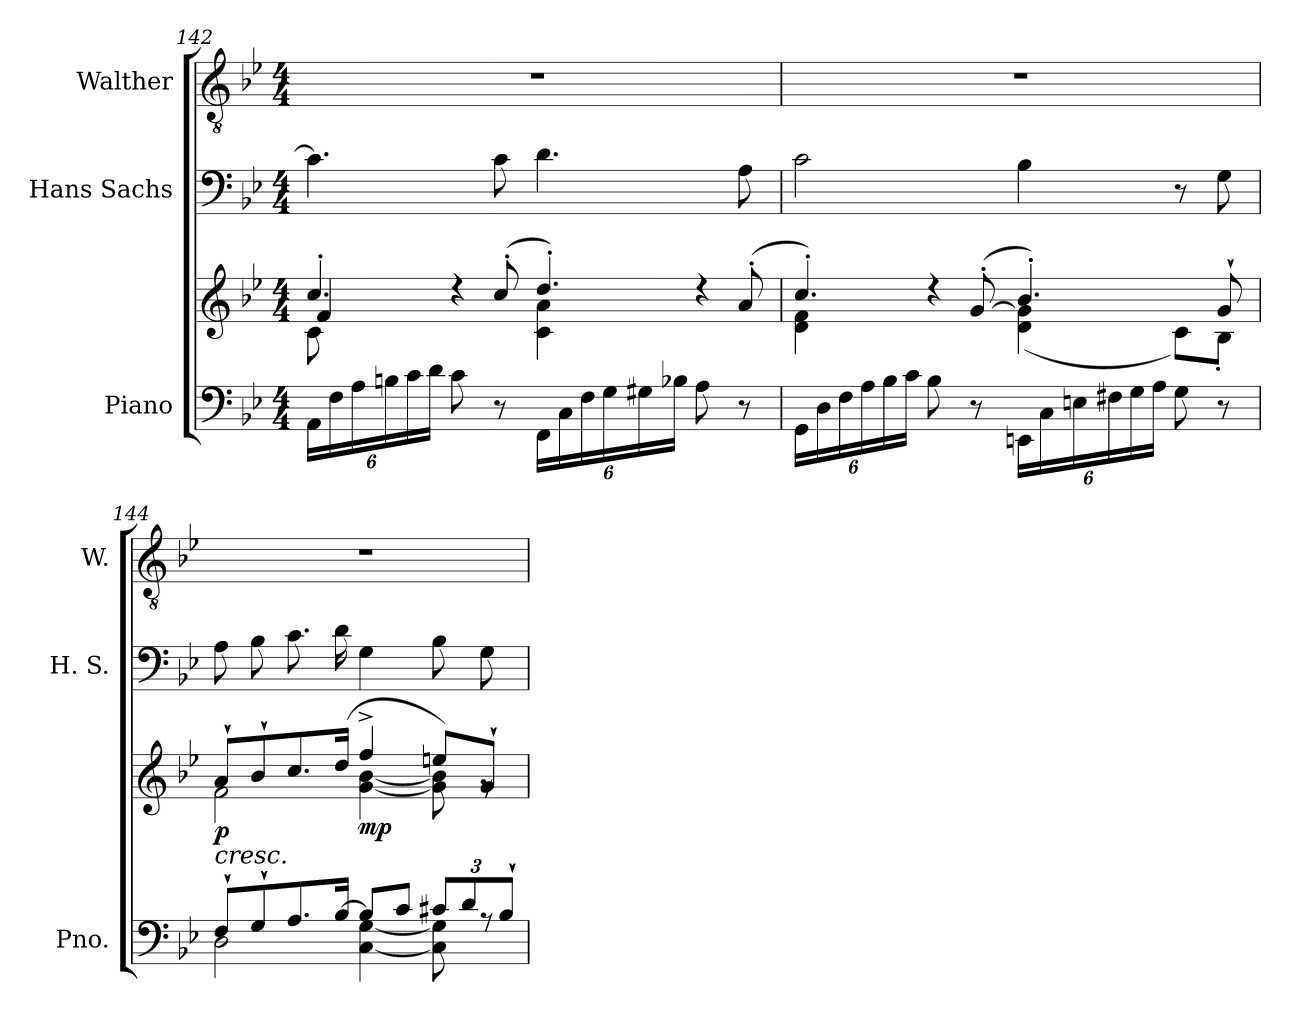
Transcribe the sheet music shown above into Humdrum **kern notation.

**kern	**kern	**dynam	**kern	**kern
*part3	*part3	*part3	*part2	*part1
*staff4	*staff3	*staff3/4	*staff2	*staff1
*I"Piano	*	*	*I"Hans Sachs	*I"Walther
*I'Pno.	*	*	*I'H. S.	*I'W.
!!LO:PB:g=z
*clefF4	*clefG2	*	*clefF4	*clefGv2
*k[b-e-]	*k[b-e-]	*	*k[b-e-]	*k[b-e-]
*M4/4	*M4/4	*	*M4/4	*M4/4
*Xbrackettup	*	*	*	*
=142	=142	=142	=142	=142
*	*^	*	*	*
*	*	*^	*	*	*
24AA\LL	4.cc'/	8c\	4f/	.	4.c\]	1r
24F\	.	.	.	.	.	.
24A\	.	.	.	.	.	.
24Bn\	.	8ryy	.	.	.	.
24c\	.	.	.	.	.	.
24d\JJ	.	.	.	.	.	.
8c\	.	4rdd	2.ryy	.	.	.
8r	(>8cc'/	.	.	.	8c\	.
24FF\LL	4.dd'/)	4c\ 4a\	.	.	4.d\	.
24C\	.	.	.	.	.	.
24F\	.	.	.	.	.	.
24G\	.	.	.	.	.	.
24G#X\	.	.	.	.	.	.
24B-X\JJ	.	.	.	.	.	.
8A\	.	4rdd	.	.	.	.
8r	(>8a'/	.	.	.	8A\	.
*	*	*v	*v	*	*	*
=143	=143	=143	=143	=143	=143
24GG\LL	4.cc'/)	4d\ 4f\	.	2c\	1r
24D\	.	.	.	.	.
24F\	.	.	.	.	.
24A\	.	.	.	.	.
24B-\	.	.	.	.	.
24c\JJ	.	.	.	.	.
8B-\	.	4rdd	.	.	.
8r	(>[8g'/	.	.	.	.
24EEn\LL	4.b-'/)	(<4d\ 4g\]	.	4B-\	.
24C\	.	.	.	.	.
24En\	.	.	.	.	.
24F#X\	.	.	.	.	.
24G\	.	.	.	.	.
24A\JJ	.	.	.	.	.
8G\	.	8c\L)	.	8r	.
8r	8g`/	8B-'\J	.	8G\	.
!!LO:LB:g=z
=144	=144	=144	=144	=144	=144
*^	*	*	*	*	*
!	!	!	!	!LO:HP:b	!	!
!	!	!	!	!LO:DY:n=1:b	!	!
8F`/L	2D\	8a`/L	2f\	< p	8A\	1r
8G`/	.	8b-`/	.	.	8B-\	.
8.A/	.	8.cc/	.	.	8.c\	.
[16B-/Jk	.	(>16dd/Jk	.	.	16d\	.
!	!	!	!	!LO:DY:n=2:b	!	!
8B-/L]	[4C\ [4G\	4ff^/	[4g\ [4b-\	mp	4G\	.
8c/J	.	.	.	.	.	.
12c#X/L	8C\] 8G\]	8een/L)	8g\] 8b-\]	.	8B-\	.
12d/	.	.	.	.	.	.
.	8rA	8g`/J	8rg	.	8G\	.
12B-`/J	.	.	.	.	.	.
*v	*v	*	*	*	*	*
*	*v	*v	*	*	*
.	.	[	.	.
=	=	=	=	=
*-	*-	*-	*-	*-
